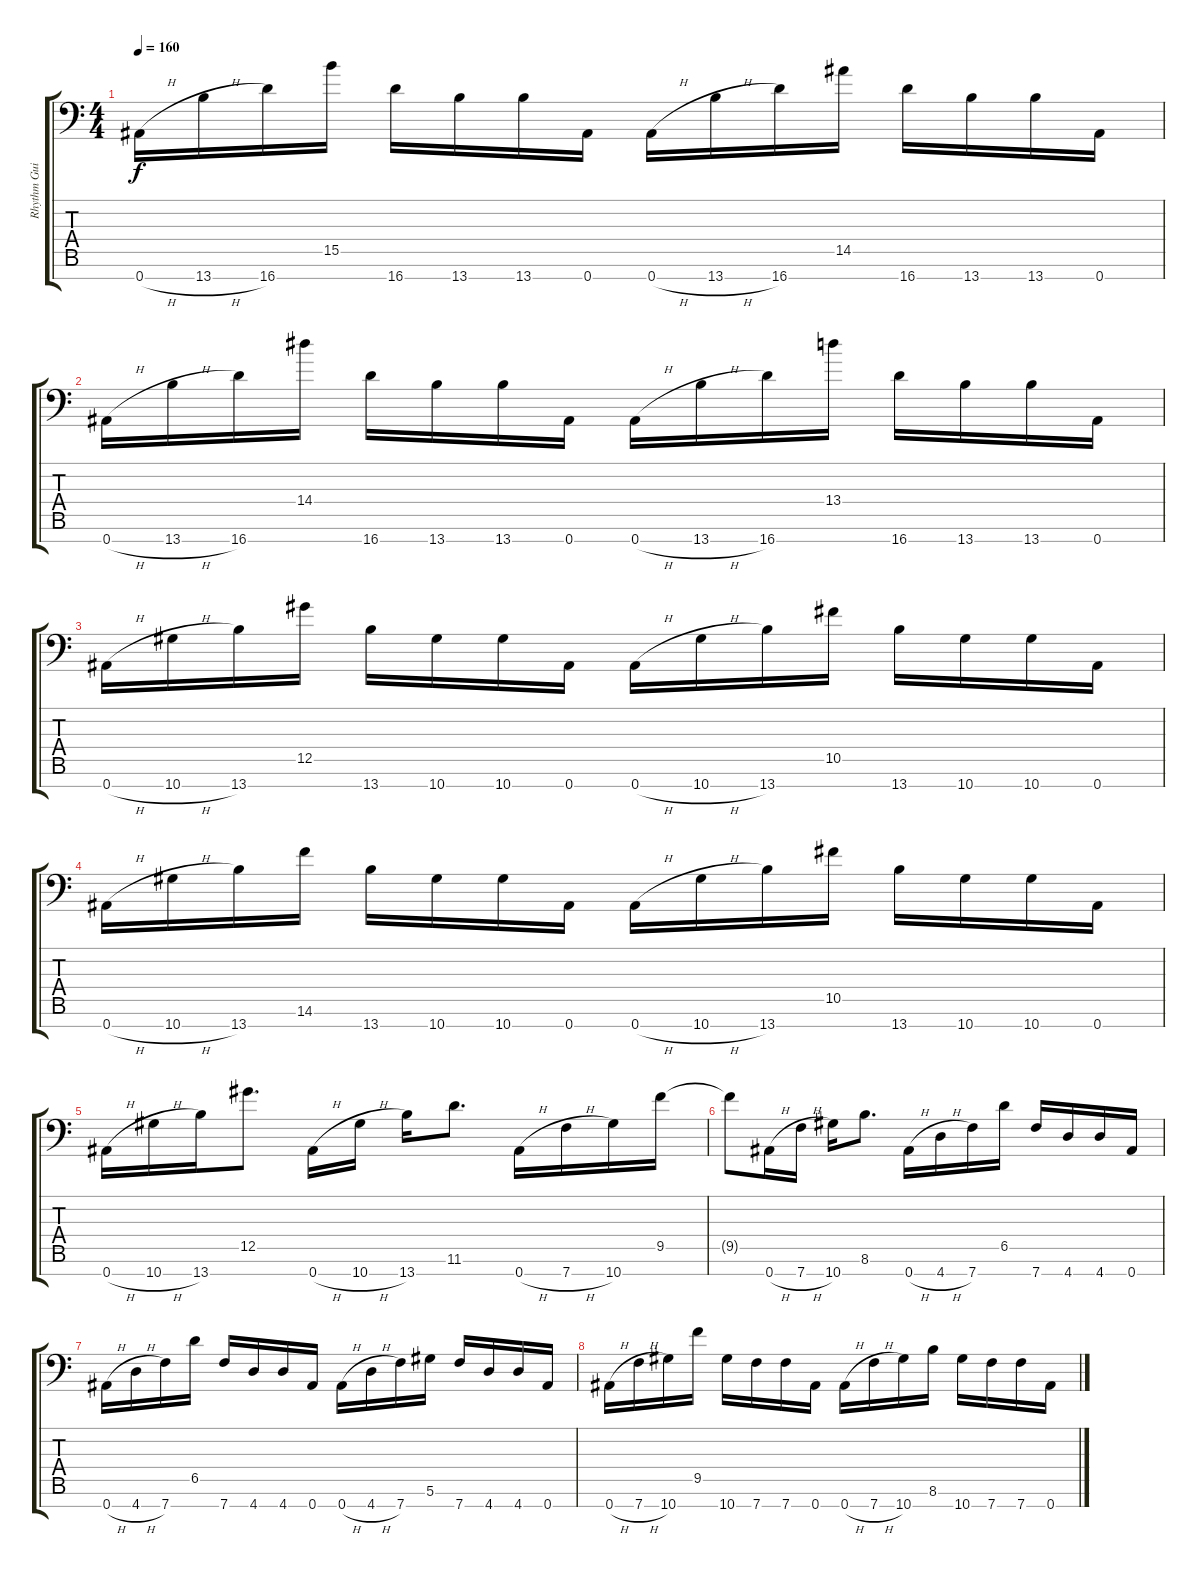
\track ("Rhythm Guitar Right" "Rhythm Gui") {instrument distortionguitar}
\staff {score tabs}
\tuning (Eb4 Bb3 Gb3 Db3 Ab2 Eb2 Bb1) {hide}
\ts (4 4)
\tempo 160
\clef f4
\ks c
0.7{h}.16{dy f} 13.7{h}.16 16.7.16 15.5.16 16.7.16 13.7.16 13.7.16 0.7.16 0.7{h}.16 13.7{h}.16 16.7.16 14.5.16 16.7.16 13.7.16 13.7.16 0.7.16 |
0.7{h}.16 13.7{h}.16 16.7.16 14.4.16 16.7.16 13.7.16 13.7.16 0.7.16 0.7{h}.16 13.7{h}.16 16.7.16 13.4.16 16.7.16 13.7.16 13.7.16 0.7.16 |
0.7{h}.16 10.7{h}.16 13.7.16 12.5.16 13.7.16 10.7.16 10.7.16 0.7.16 0.7{h}.16 10.7{h}.16 13.7.16 10.5.16 13.7.16 10.7.16 10.7.16 0.7.16 |
0.7{h}.16 10.7{h}.16 13.7.16 14.6.16 13.7.16 10.7.16 10.7.16 0.7.16 0.7{h}.16 10.7{h}.16 13.7.16 10.5.16 13.7.16 10.7.16 10.7.16 0.7.16 |
0.7{h}.16 10.7{h}.16 13.7.16 12.5.8{d} 0.7{h}.16 10.7{h}.16 13.7.16 11.6.8{d} 0.7{h}.16 7.7{h}.16 10.7.16 9.5.16 |
9.5{t}.8 0.7{h}.16 7.7{h}.16 10.7.16 8.6.8{d} 0.7{h}.16 4.7{h}.16 7.7.16 6.5.16 7.7.16 4.7.16 4.7.16 0.7.16 |
0.7{h}.16 4.7{h}.16 7.7.16 6.5.16 7.7.16 4.7.16 4.7.16 0.7.16 0.7{h}.16 4.7{h}.16 7.7.16 5.6.16 7.7.16 4.7.16 4.7.16 0.7.16 |
0.7{h}.16 7.7{h}.16 10.7.16 9.5.16 10.7.16 7.7.16 7.7.16 0.7.16 0.7{h}.16 7.7{h}.16 10.7.16 8.6.16 10.7.16 7.7.16 7.7.16 0.7.16
